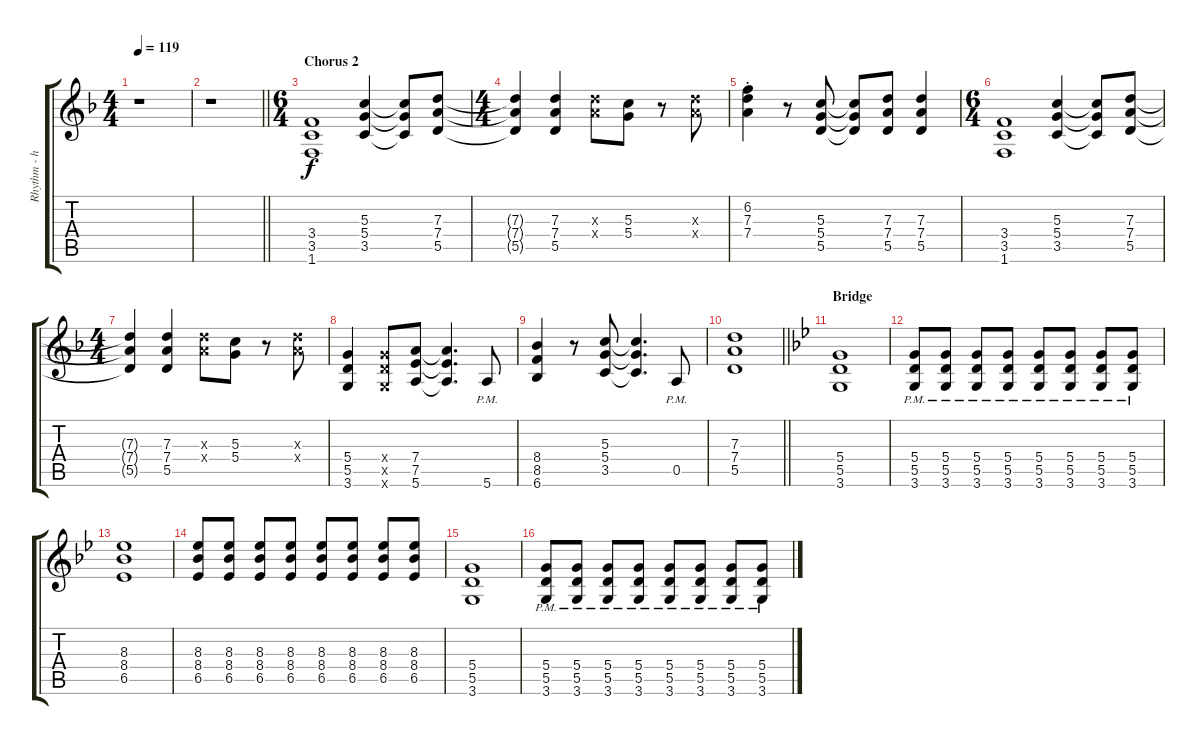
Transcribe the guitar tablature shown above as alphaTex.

\track ("Rhythm - heavy - left" "Rhythm - h") {instrument distortionguitar}
\staff {score tabs}
\tuning (E4 B3 G3 D3 A2 E2) {hide}
\ts (4 4)
\tempo 119
\clef g2
\ks f
r.1{dy f} |
\barLineRight lightlight
r.1 |
\ts (6 4)
\section ("" "Chorus 2")
(3.4 3.5 1.6).1{volume 9} (5.3 5.4 3.5).4 (5.3{t} 5.4{t} 3.5{t}).8 (7.3 7.4 5.5).8 |
\ts (4 4)
(7.3{t} 7.4{t} 5.5{t}).4 (7.3 7.4 5.5).4 (7.3{x} 7.4{x}).8 (5.3 5.4).8 r.8 (7.3{x} 7.4{x}).8 |
(6.2{st} 7.3{st} 7.4{st}).4 r.8 (5.3 5.4 5.5).8 (5.3{t} 5.4{t} 5.5{t}).8 (7.3 7.4 5.5).8 (7.3 7.4 5.5).4 |
\ts (6 4)
(3.4 3.5 1.6).1 (5.3 5.4 3.5).4 (5.3{t} 5.4{t} 3.5{t}).8 (7.3 7.4 5.5).8 |
\ts (4 4)
(7.3{t} 7.4{t} 5.5{t}).4 (7.3 7.4 5.5).4 (7.3{x} 7.4{x}).8 (5.3 5.4).8 r.8 (7.3{x} 7.4{x}).8 |
(5.4 5.5 3.6).4 (5.4{x} 5.5{x} 3.6{x}).8 (7.4 7.5 5.6).8 (7.4{t} 7.5{t} 5.6{t}).4{d} 5.6{pm}.8 |
(8.4 8.5 6.6).4 r.8 (5.3 5.4 3.5).8 (5.3{t} 5.4{t} 3.5{t}).4{d} 0.5{pm}.8 |
\barLineRight lightlight
(7.3 7.4 5.5).1 |
\section ("" "Bridge")
\ks bb
(5.4 5.5 3.6).1 |
(5.4{pm} 5.5{pm} 3.6{pm}).8 (5.4{pm} 5.5{pm} 3.6{pm}).8 (5.4{pm} 5.5{pm} 3.6{pm}).8 (5.4{pm} 5.5{pm} 3.6{pm}).8 (5.4{pm} 5.5{pm} 3.6{pm}).8 (5.4{pm} 5.5{pm} 3.6{pm}).8 (5.4{pm} 5.5{pm} 3.6{pm}).8 (5.4{pm} 5.5{pm} 3.6{pm}).8 |
(8.3 8.4 6.5).1 |
(8.3 8.4 6.5).8 (8.3 8.4 6.5).8 (8.3 8.4 6.5).8 (8.3 8.4 6.5).8 (8.3 8.4 6.5).8 (8.3 8.4 6.5).8 (8.3 8.4 6.5).8 (8.3 8.4 6.5).8 |
(5.4 5.5 3.6).1 |
(5.4{pm} 5.5{pm} 3.6{pm}).8 (5.4{pm} 5.5{pm} 3.6{pm}).8 (5.4{pm} 5.5{pm} 3.6{pm}).8 (5.4{pm} 5.5{pm} 3.6{pm}).8 (5.4{pm} 5.5{pm} 3.6{pm}).8 (5.4{pm} 5.5{pm} 3.6{pm}).8 (5.4{pm} 5.5{pm} 3.6{pm}).8 (5.4{pm} 5.5{pm} 3.6{pm}).8
